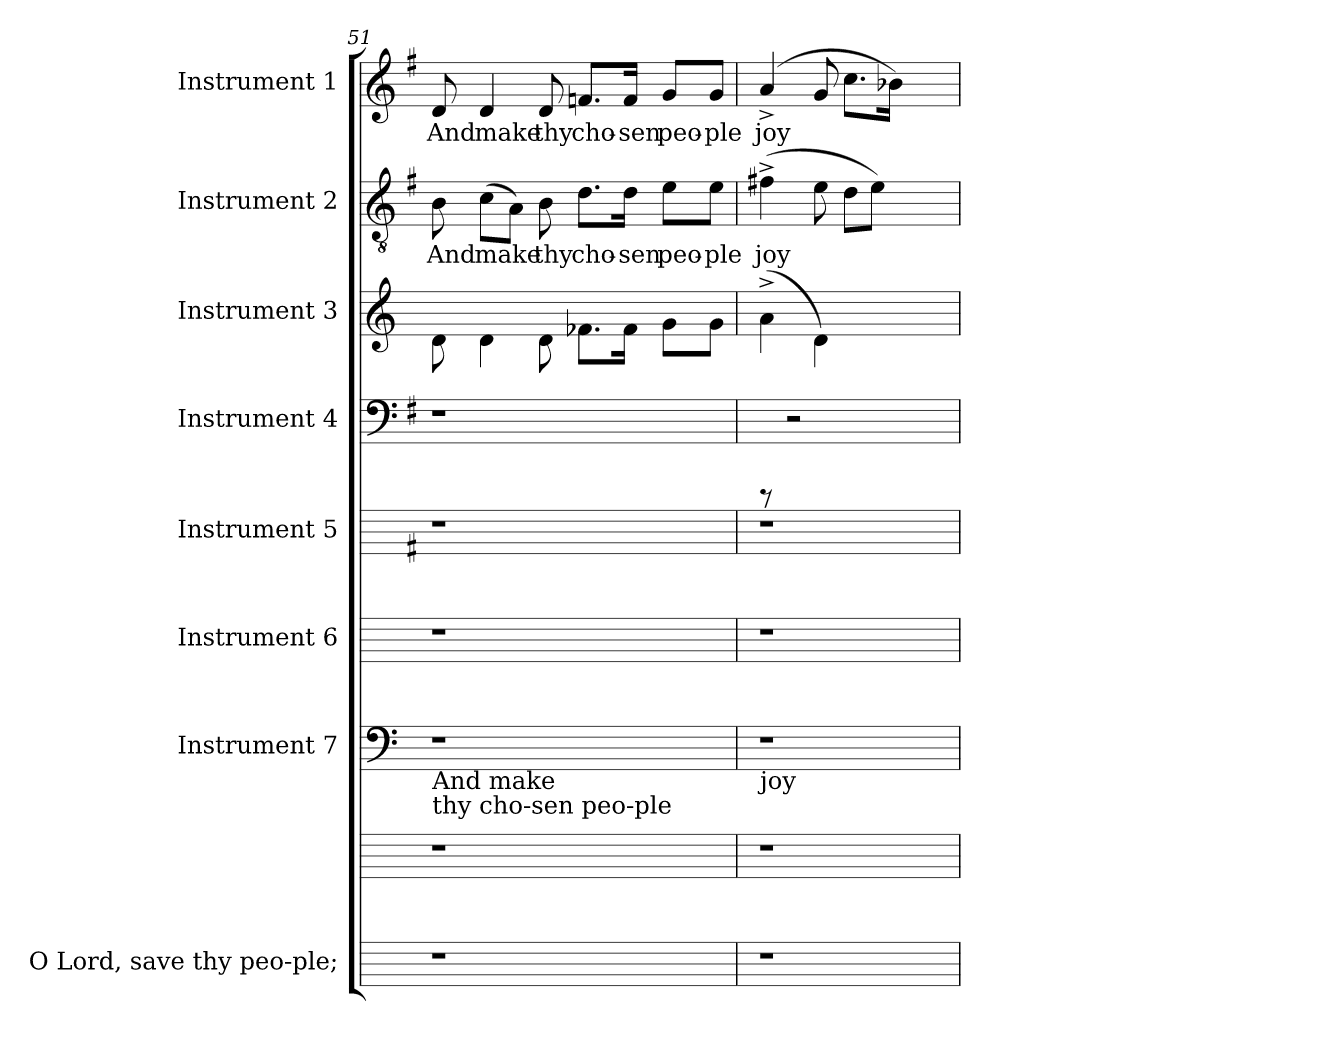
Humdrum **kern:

**kern	**kern	**kern	**kern	**kern	**kern	**kern	**kern	**text	**kern	**text
*part9	*part8	*part7	*part6	*part5	*part4	*part3	*part2	*part2	*part1	*part1
*staff9	*staff8	*staff7	*staff6	*staff5	*staff4	*staff3	*staff2	*staff2	*staff1	*staff1
*I"O Lord, save thy peo-ple;	*	*I"Instrument 7	*I"Instrument 6	*I"Instrument 5	*I"Instrument 4	*I"Instrument 3	*I"Instrument 2	*	*I"Instrument 1	*
!!LO:LB:g=z
*	*	*clefF4	*	*	*clefF4	*	*clefGv2	*	*clefG2	*
*	*	*	*	*ITrd-3c-5	*	*	*ITrd-3c-5	*	*ITrd-3c-5	*
*k[]	*k[]	*k[]	*k[]	*k[]	*k[f#]	*k[]	*k[]	*	*k[]	*
*C:	*C:	*C:	*C:	*C:	*G:	*C:	*C:	*	*C:	*
=51	=51	=51	=51	=51	=51	=51	=51	=51	=51	=51
!	!	!LO:TX:b:t=And make	!	!	!	!	!	!	!	!
!	!	!LO:TX:b:t=thy cho-sen peo-ple	!	!	!	!	!	!	!	!
!	!	!	!	!	!	!	!	!LO:LY:b:cj	!	!LO:LY:b:cj
1r	1r	1r	1r	1r	1r	8d\	8e\	And	8g/	And
!	!	!	!	!	!	!	!	!LO:LY:b:cj	!	!LO:LY:b:cj
.	.	.	.	.	.	4d\	(>8f\L	make	4g/	make
!	!	!	!	!	!	!	!	!LO:LY:b:cj	!	!
.	.	.	.	.	.	.	8d\J)	.	.	.
!	!	!	!	!	!	!	!	!LO:LY:b:cj	!	!LO:LY:b:cj
.	.	.	.	.	.	8d\	8e\	thy	8g/	thy
!	!	!	!	!	!	!	!	!LO:LY:b:cj	!	!LO:LY:b:cj
.	.	.	.	.	.	8.f-X\L	8.g\L	cho-	8.b-X/L	cho-
!	!	!	!	!	!	!	!	!LO:LY:b:cj	!	!LO:LY:b:cj
.	.	.	.	.	.	16f-\J	16g\J	-sen	16b-/J	-sen
!	!	!	!	!	!	!	!	!LO:LY:b:cj	!	!LO:LY:b:cj
.	.	.	.	.	.	8g\L	8a\L	peo-	8cc/L	peo-
!	!	!	!	!	!	!	!	!LO:LY:b:cj	!	!LO:LY:b:cj
.	.	.	.	.	.	8g\J	8a\J	-ple	8cc/J	-ple
=52	=52	=52	=52	=52	=52	=52	=52	=52	=52	=52
!	!	!LO:TX:b:t=joy	!	!	!	!	!	!	!	!
!	!	!	!	!	!	!	!	!LO:LY:b:cj	!	!LO:LY:b:cj
1r	1r	1r	1r	1r	8rCCC	(>4a^>\	(>4bn^>\	joy-	(>4dd^</	joy-
.	.	.	.	.	2r	.	.	.	.	.
!	!	!	!	!	!	!	!	!LO:LY:b:cj	!	!LO:LY:b:cj
.	.	.	.	.	.	4d\)	8a\	--	8cc/	--
!	!	!	!	!	!	!	!	!LO:LY:b:cj	!	!LO:LY:b:cj
.	.	.	.	.	.	.	8g\L	--	8.ff\L	--
!	!	!	!	!	!	!	!	!LO:LY:b:cj	!	!
.	.	.	.	.	.	2ryy	8a\J)	--	.	.
!	!	!	!	!	!	!	!	!	!	!LO:LY:b:cj
.	.	.	.	.	.	.	.	.	16ee-X\J)	--
.	.	.	.	.	4.ryy	.	4.ryy	.	4.ryy	.
=	=	=	=	=	=	=	=	=	=	=
*-	*-	*-	*-	*-	*-	*-	*-	*-	*-	*-
